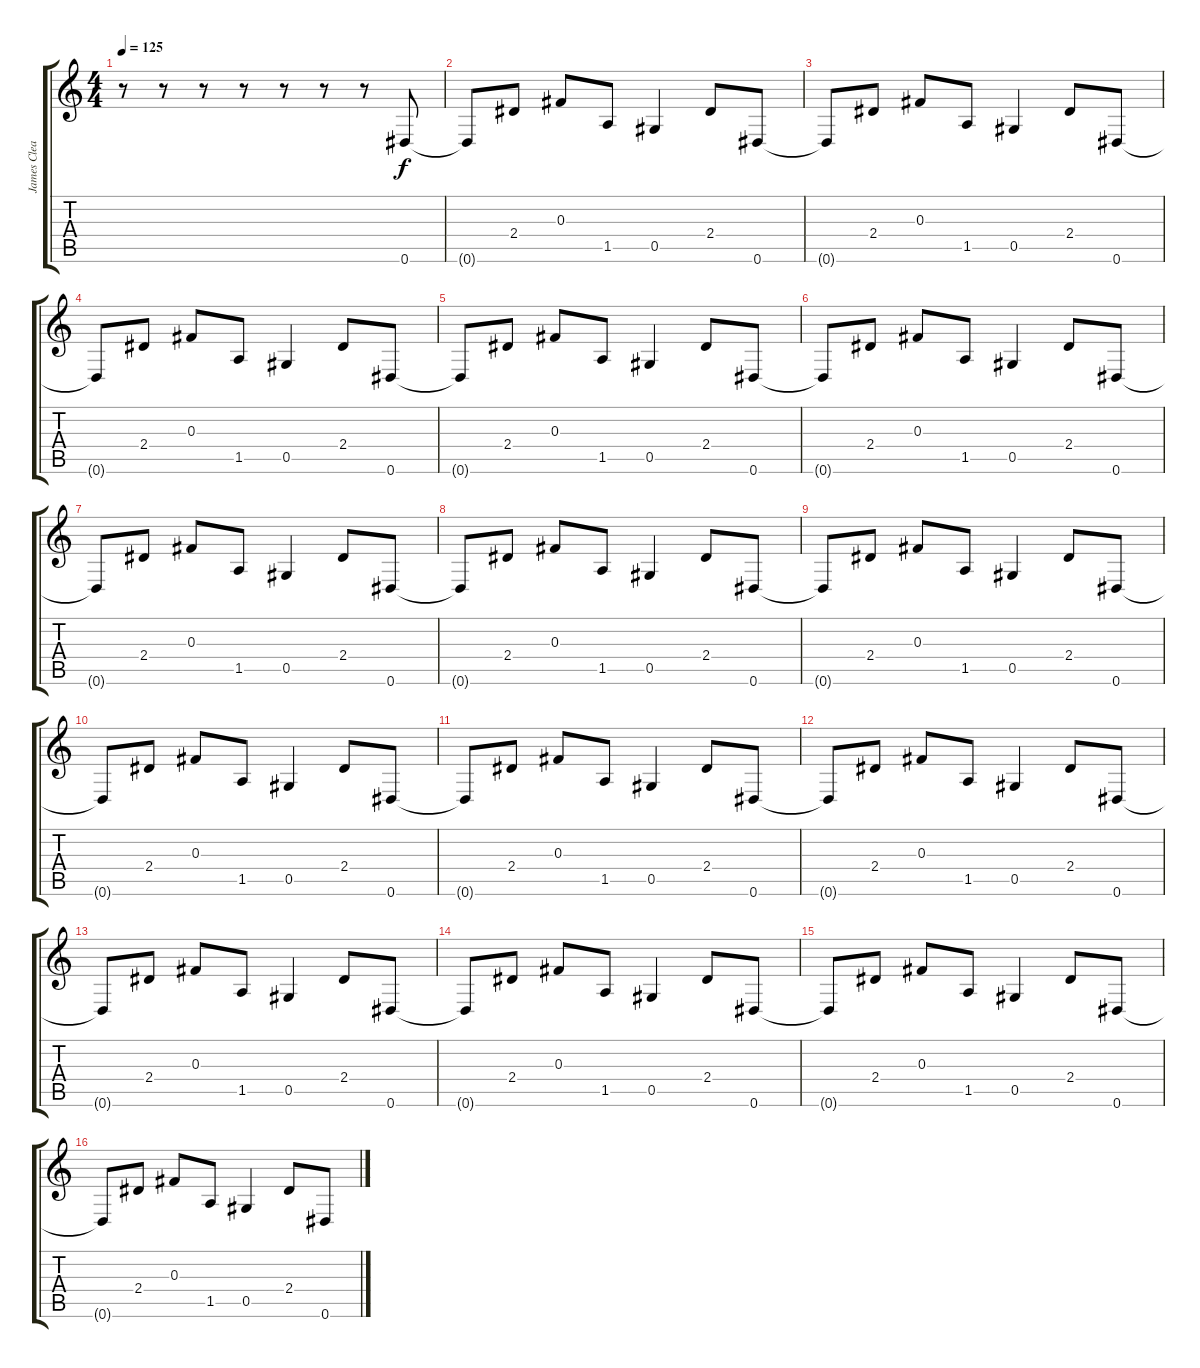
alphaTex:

\track ("James Clean" "James Clea") {instrument electricguitarclean}
\staff {score tabs}
\tuning (Eb4 Bb3 Gb3 Db3 Ab2 Eb2) {hide}
\ts (4 4)
\tempo 125
\clef g2
\ks c
r.8{dy f} r.8 r.8 r.8 r.8 r.8 r.8 0.6.8 |
0.6{t}.8 2.4.8 0.3.8 1.5.8 0.5.4 2.4.8 0.6.8 |
0.6{t}.8 2.4.8 0.3.8 1.5.8 0.5.4 2.4.8 0.6.8 |
0.6{t}.8 2.4.8 0.3.8 1.5.8 0.5.4 2.4.8 0.6.8 |
0.6{t}.8 2.4.8 0.3.8 1.5.8 0.5.4 2.4.8 0.6.8 |
0.6{t}.8 2.4.8 0.3.8 1.5.8 0.5.4 2.4.8 0.6.8 |
0.6{t}.8 2.4.8 0.3.8 1.5.8 0.5.4 2.4.8 0.6.8 |
0.6{t}.8 2.4.8 0.3.8 1.5.8 0.5.4 2.4.8 0.6.8 |
0.6{t}.8 2.4.8 0.3.8 1.5.8 0.5.4 2.4.8 0.6.8 |
0.6{t}.8 2.4.8 0.3.8 1.5.8 0.5.4 2.4.8 0.6.8 |
0.6{t}.8 2.4.8 0.3.8 1.5.8 0.5.4 2.4.8 0.6.8 |
0.6{t}.8 2.4.8 0.3.8 1.5.8 0.5.4 2.4.8 0.6.8 |
0.6{t}.8 2.4.8 0.3.8 1.5.8 0.5.4 2.4.8 0.6.8 |
0.6{t}.8 2.4.8 0.3.8 1.5.8 0.5.4 2.4.8 0.6.8 |
0.6{t}.8 2.4.8 0.3.8 1.5.8 0.5.4 2.4.8 0.6.8 |
0.6{t}.8 2.4.8 0.3.8 1.5.8 0.5.4 2.4.8 0.6.8
